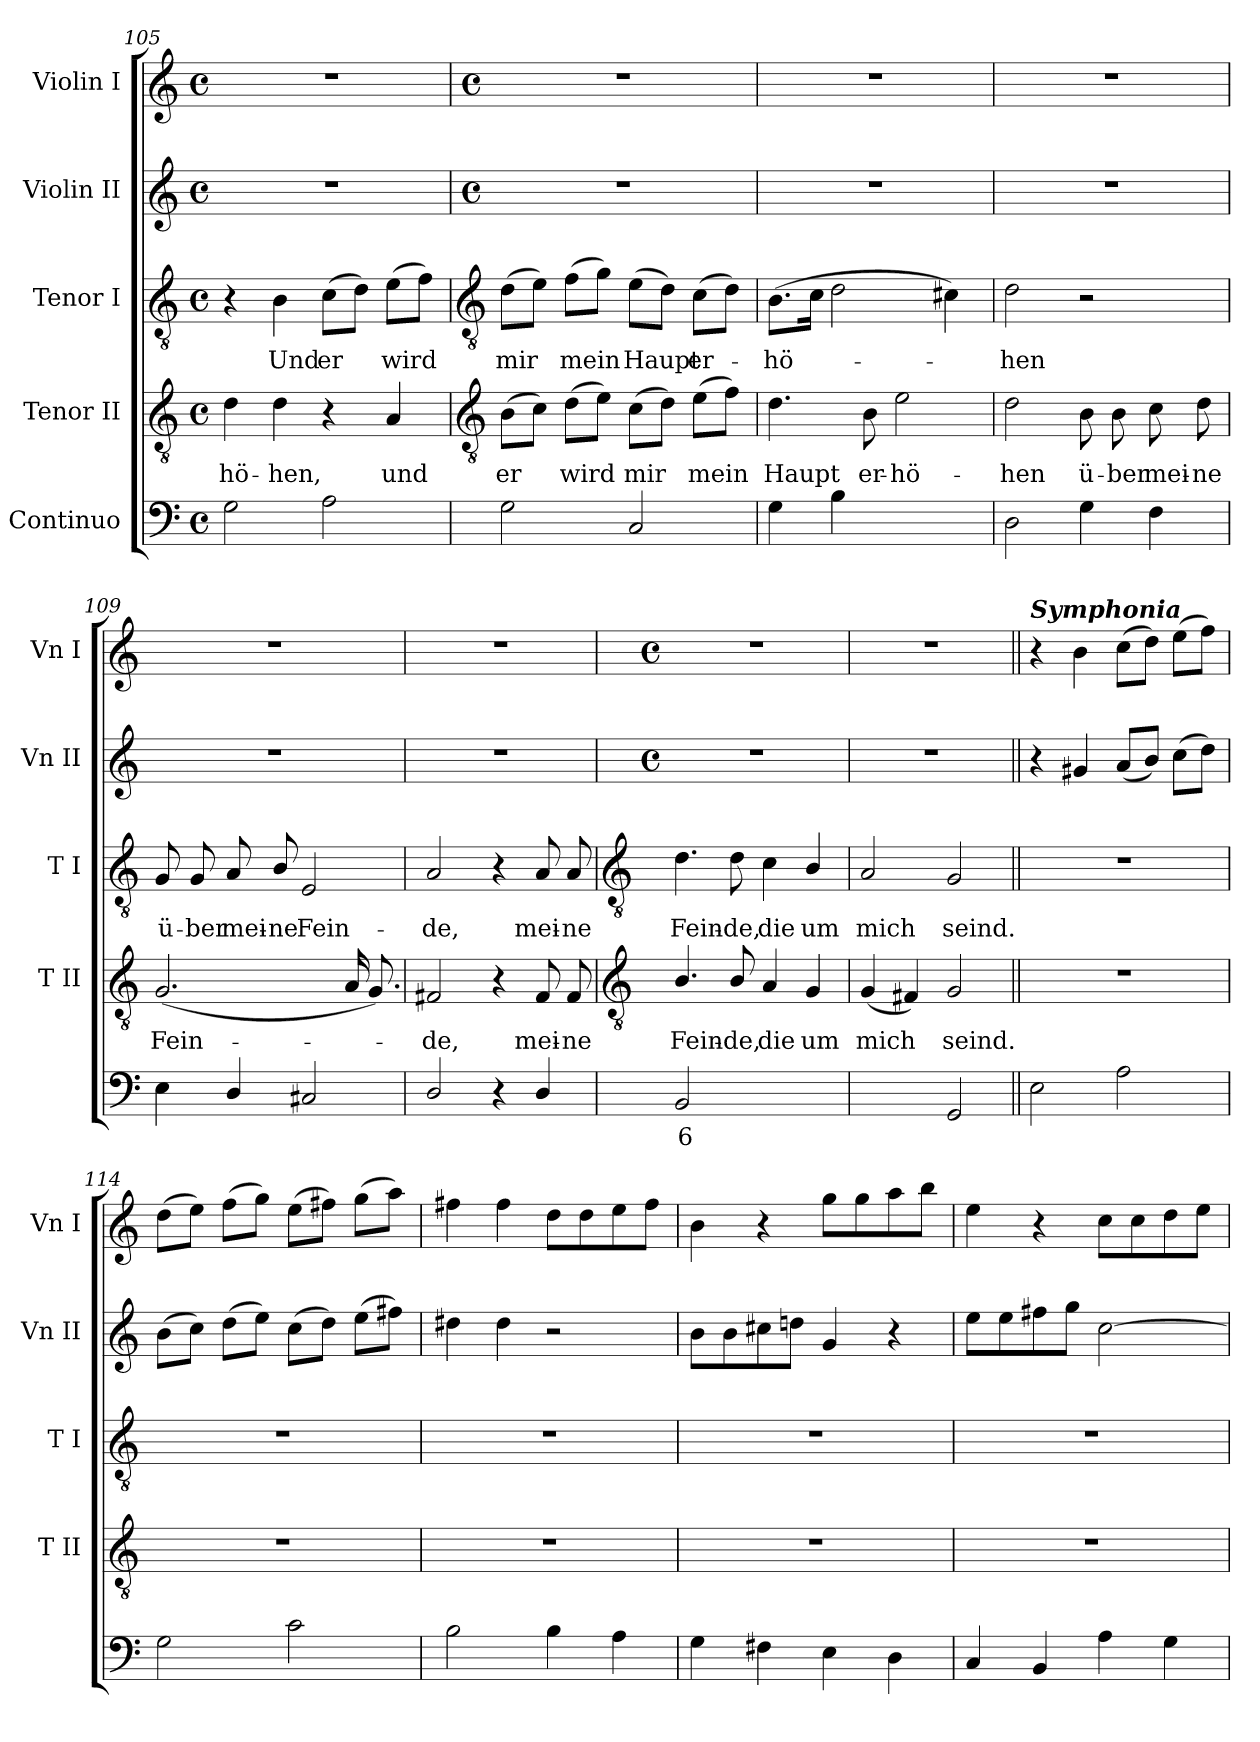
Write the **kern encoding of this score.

**kern	**text	**kern	**text	**kern	**text	**kern	**kern
*part5	*part5	*part4	*part4	*part3	*part3	*part2	*part1
*staff5	*staff5	*staff4	*staff4	*staff3	*staff3	*staff2	*staff1
*I"Continuo	*	*I"Tenor II	*	*I"Tenor I	*	*I"Violin II	*I"Violin I
*	*	*I'T II	*	*I'T I	*	*I'Vn II	*I'Vn I
*clefF4	*	*clefGv2	*	*clefGv2	*	*clefG2	*clefG2
*k[]	*	*k[]	*	*k[]	*	*k[]	*k[]
*C:	*	*C:	*	*C:	*	*C:	*C:
*M4/4	*	*M4/4	*	*M4/4	*	*M4/4	*M4/4
*met(c)	*	*met(c)	*	*met(c)	*	*met(c)	*met(c)
=105	=105	=105	=105	=105	=105	=105	=105
!	!	!	!LO:LY:b	!	!	!	!
2G	.	4d	hö-	4r	.	1r	1r
!	!	!	!LO:LY:b	!	!LO:LY:b	!	!
.	.	4d	-hen,	4B	Und	.	.
!	!	!	!	!	!LO:LY:b	!	!
2A	.	4r	.	(>8cL	er	.	.
.	.	.	.	8dJ)	.	.	.
!	!	!	!LO:LY:b	!	!LO:LY:b	!	!
.	.	4A	und	(>8eL	wird	.	.
.	.	.	.	8fJ)	.	.	.
!!LO:LB:g=z
=106	=106	=106	=106	=106	=106	=106	=106
*	*	*clefGv2	*	*clefGv2	*	*	*
*	*	*	*	*	*	*M4/4	*M4/4
*	*	*	*	*	*	*met(c)	*met(c)
!	!	!	!LO:LY:b	!	!LO:LY:b	!	!
2G	.	(>8BL	er	(>8dL	mir	1r	1r
.	.	8cJ)	.	8eJ)	.	.	.
!	!	!	!LO:LY:b	!	!LO:LY:b	!	!
.	.	(>8dL	wird	(>8fL	mein	.	.
.	.	8eJ)	.	8gJ)	.	.	.
!	!	!	!LO:LY:b	!	!LO:LY:b	!	!
2C	.	(>8cL	mir	(>8eL	Haupt	.	.
.	.	8dJ)	.	8dJ)	.	.	.
!	!	!	!LO:LY:b	!	!LO:LY:b	!	!
.	.	(>8eL	mein	(>8cL	er-	.	.
.	.	8fJ)	.	8dJ)	.	.	.
=107	=107	=107	=107	=107	=107	=107	=107
!	!	!	!LO:LY:b	!	!LO:LY:b	!	!
4G	.	4.d	Haupt	(>8.BL	hö-	1r	1r
.	.	.	.	16cJ	.	.	.
4B	.	.	.	2d	.	.	.
!	!	!	!LO:LY:b	!	!	!	!
.	.	8B	er-	.	.	.	.
!	!LO:LY:b	!	!LO:LY:b	!	!	!	!
[4Ayy	4	2e	-hö-	.	.	.	.
4Ayy]	.	.	.	4c#X)	.	.	.
=108	=108	=108	=108	=108	=108	=108	=108
!	!	!	!LO:LY:b	!	!LO:LY:b	!	!
2D	.	2d	-hen	2d	hen	1r	1r
!	!	!	!LO:LY:b	!	!	!	!
4G	.	8B	ü-	2r	.	.	.
!	!	!	!LO:LY:b	!	!	!	!
.	.	8B	-ber	.	.	.	.
!	!	!	!LO:LY:b	!	!	!	!
4F	.	8c	mei-	.	.	.	.
!	!	!	!LO:LY:b	!	!	!	!
.	.	8d	-ne	.	.	.	.
=109	=109	=109	=109	=109	=109	=109	=109
!	!	!	!LO:LY:b	!	!LO:LY:b	!	!
4E	.	(<2.G	Fein-	8G	ü-	1r	1r
!	!	!	!	!	!LO:LY:b	!	!
.	.	.	.	8G	-ber	.	.
!	!	!	!	!	!LO:LY:b	!	!
4D/	.	.	.	8A	mei-	.	.
!	!	!	!	!	!LO:LY:b	!	!
.	.	.	.	8B/	-ne	.	.
!	!	!	!	!	!LO:LY:b	!	!
2C#X	.	.	.	2E	Fein-	.	.
.	.	16ALL	.	.	.	.	.
.	.	8.GJ)	.	.	.	.	.
=110	=110	=110	=110	=110	=110	=110	=110
!	!	!	!LO:LY:b	!	!LO:LY:b	!	!
2D/	.	2F#X	de,	2A	-de,	1r	1r
4r	.	4r	.	4r	.	.	.
!	!	!	!LO:LY:b	!	!LO:LY:b	!	!
4D/	.	8F#	mei-	8A	mei-	.	.
!	!	!	!LO:LY:b	!	!LO:LY:b	!	!
.	.	8F#	-ne	8A	-ne	.	.
!!LO:LB:g=z
=111	=111	=111	=111	=111	=111	=111	=111
*	*	*clefGv2	*	*clefGv2	*	*	*
*	*	*	*	*	*	*k[]	*k[]
*	*	*	*	*	*	*C:	*C:
*	*	*	*	*	*	*M4/4	*M4/4
*	*	*	*	*	*	*met(c)	*met(c)
!	!LO:LY:b	!	!LO:LY:b	!	!LO:LY:b	!	!
2BB	6	4.B/	Fein-	4.d	Fein-	1r	1r
!	!	!	!LO:LY:b	!	!LO:LY:b	!	!
.	.	8B/	-de,	8d	-de,	.	.
!	!LO:LY:b	!	!LO:LY:b	!	!LO:LY:b	!	!
[4Cyy	6	4A	die	4c	die	.	.
!	!LO:LY:b	!	!LO:LY:b	!	!LO:LY:b	!	!
4Cyy]	5	4G	um	4B/	um	.	.
=112	=112	=112	=112	=112	=112	=112	=112
!	!LO:LY:b	!	!LO:LY:b	!	!LO:LY:b	!	!
[4Dyy	4	(<4G	mich	2A	mich	1r	1r
4Dyy]	.	4F#X)	.	.	.	.	.
!	!	!	!LO:LY:b	!	!LO:LY:b	!	!
2GG	.	2G	seind.	2G	seind.	.	.
=113||	=113||	=113||	=113||	=113||	=113||	=113||	=113||
!	!	!	!	!	!	!	!LO:TX:a:Bi:t=Symphonia
2E	.	1r	.	1r	.	4r	4r
.	.	.	.	.	.	4g#X	4b
2A	.	.	.	.	.	(<8aL	(>8ccL
.	.	.	.	.	.	8bJ)	8ddJ)
.	.	.	.	.	.	(>8ccL	(>8eeL
.	.	.	.	.	.	8ddJ)	8ffJ)
=114	=114	=114	=114	=114	=114	=114	=114
2G	.	1r	.	1r	.	(>8bL	(>8ddL
.	.	.	.	.	.	8ccJ)	8eeJ)
.	.	.	.	.	.	(>8ddL	(>8ffL
.	.	.	.	.	.	8eeJ)	8ggJ)
2c	.	.	.	.	.	(>8ccL	(>8eeL
.	.	.	.	.	.	8ddJ)	8ff#XJ)
.	.	.	.	.	.	(>8eeL	(>8ggL
.	.	.	.	.	.	8ff#XJ)	8aaJ)
=115	=115	=115	=115	=115	=115	=115	=115
2B	.	1r	.	1r	.	4dd#X	4ff#X
.	.	.	.	.	.	4dd#	4ff#
4B	.	.	.	.	.	2r	8ddL
.	.	.	.	.	.	.	8dd
4A	.	.	.	.	.	.	8ee
.	.	.	.	.	.	.	8ff#J
=116	=116	=116	=116	=116	=116	=116	=116
4G	.	1r	.	1r	.	8bL	4b
.	.	.	.	.	.	8b	.
4F#X	.	.	.	.	.	8cc#X	4r
.	.	.	.	.	.	8ddnJ	.
4E	.	.	.	.	.	4g	8ggL
.	.	.	.	.	.	.	8gg
4D	.	.	.	.	.	4r	8aa
.	.	.	.	.	.	.	8bbJ
=117	=117	=117	=117	=117	=117	=117	=117
4C	.	1r	.	1r	.	8eeL	4ee
.	.	.	.	.	.	8ee	.
4BB	.	.	.	.	.	8ff#X	4r
.	.	.	.	.	.	8ggJ	.
4A	.	.	.	.	.	[2cc	8ccL
.	.	.	.	.	.	.	8cc
4G	.	.	.	.	.	.	8dd
.	.	.	.	.	.	.	8eeJ
=	=	=	=	=	=	=	=
*-	*-	*-	*-	*-	*-	*-	*-
